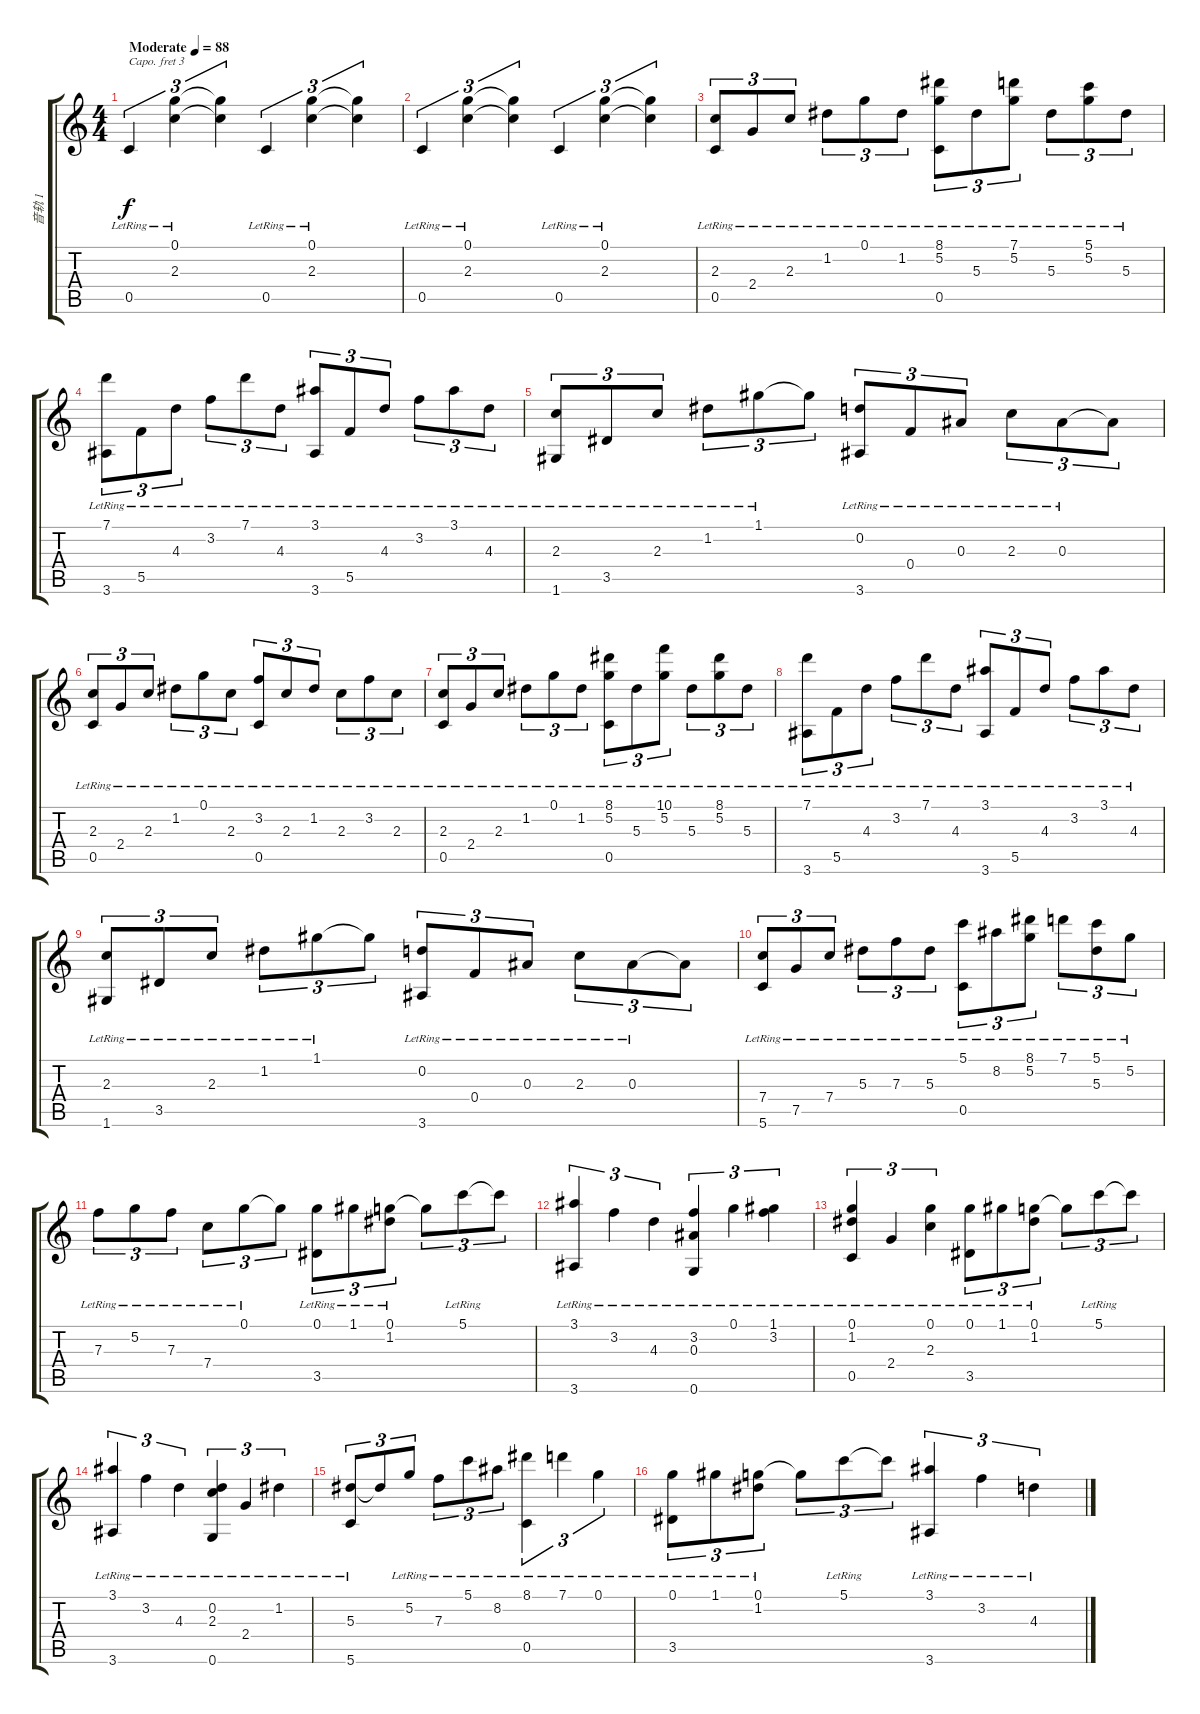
\track ("音轨 1" "音轨 1") {instrument acousticguitarnylon}
\staff {score tabs}
\capo 3
\tuning (E4 B3 G3 D3 A2 E2) {hide}
\ts (4 4)
\tempo (88 "Moderate")
\clef g2
\ks c
0.5{lr}.4{tu (3 2) dy f instrument acousticguitarnylon} (0.1{lr} 2.3{lr}).4{tu (3 2)} (0.1{t} 2.3{t}).4{tu (3 2)} 0.5{lr}.4{tu (3 2)} (0.1{lr} 2.3{lr}).4{tu (3 2)} (0.1{t} 2.3{t}).4{tu (3 2)} |
0.5{lr}.4{tu (3 2)} (0.1{lr} 2.3{lr}).4{tu (3 2)} (0.1{t} 2.3{t}).4{tu (3 2)} 0.5{lr}.4{tu (3 2)} (0.1{lr} 2.3{lr}).4{tu (3 2)} (0.1{t} 2.3{t}).4{tu (3 2)} |
(2.3{lr} 0.5{lr}).8{tu (3 2)} 2.4{lr}.8{tu (3 2)} 2.3{lr}.8{tu (3 2)} 1.2{lr}.8{tu (3 2)} 0.1{lr}.8{tu (3 2)} 1.2{lr}.8{tu (3 2)} (8.1{lr} 5.2{lr} 0.5{lr}).8{tu (3 2)} 5.3{lr}.8{tu (3 2)} (7.1{lr} 5.2{lr}).8{tu (3 2)} 5.3{lr}.8{tu (3 2)} (5.1{lr} 5.2{lr}).8{tu (3 2)} 5.3{lr}.8{tu (3 2)} |
(7.1{lr} 3.6{lr}).8{tu (3 2)} 5.5{lr}.8{tu (3 2)} 4.3{lr}.8{tu (3 2)} 3.2{lr}.8{tu (3 2)} 7.1{lr}.8{tu (3 2)} 4.3{lr}.8{tu (3 2)} (3.1{lr} 3.6{lr}).8{tu (3 2)} 5.5{lr}.8{tu (3 2)} 4.3{lr}.8{tu (3 2)} 3.2{lr}.8{tu (3 2)} 3.1{lr}.8{tu (3 2)} 4.3{lr}.8{tu (3 2)} |
(2.3{lr} 1.6{lr}).8{tu (3 2)} 3.5{lr}.8{tu (3 2)} 2.3{lr}.8{tu (3 2)} 1.2{lr}.8{tu (3 2)} 1.1{lr}.8{tu (3 2)} 1.1{t}.8{tu (3 2)} (0.2{lr} 3.6{lr}).8{tu (3 2)} 0.4{lr}.8{tu (3 2)} 0.3{lr}.8{tu (3 2)} 2.3{lr}.8{tu (3 2)} 0.3{lr}.8{tu (3 2)} 0.3{t}.8{tu (3 2)} |
(2.3{lr} 0.5{lr}).8{tu (3 2)} 2.4{lr}.8{tu (3 2)} 2.3{lr}.8{tu (3 2)} 1.2{lr}.8{tu (3 2)} 0.1{lr}.8{tu (3 2)} 2.3{lr}.8{tu (3 2)} (3.2{lr} 0.5{lr}).8{tu (3 2)} 2.3{lr}.8{tu (3 2)} 1.2{lr}.8{tu (3 2)} 2.3{lr}.8{tu (3 2)} 3.2{lr}.8{tu (3 2)} 2.3{lr}.8{tu (3 2)} |
(2.3{lr} 0.5{lr}).8{tu (3 2)} 2.4{lr}.8{tu (3 2)} 2.3{lr}.8{tu (3 2)} 1.2{lr}.8{tu (3 2)} 0.1{lr}.8{tu (3 2)} 1.2{lr}.8{tu (3 2)} (8.1{lr} 5.2{lr} 0.5{lr}).8{tu (3 2)} 5.3{lr}.8{tu (3 2)} (10.1{lr} 5.2{lr}).8{tu (3 2)} 5.3{lr}.8{tu (3 2)} (8.1{lr} 5.2{lr}).8{tu (3 2)} 5.3{lr}.8{tu (3 2)} |
(7.1{lr} 3.6{lr}).8{tu (3 2)} 5.5{lr}.8{tu (3 2)} 4.3{lr}.8{tu (3 2)} 3.2{lr}.8{tu (3 2)} 7.1{lr}.8{tu (3 2)} 4.3{lr}.8{tu (3 2)} (3.1{lr} 3.6{lr}).8{tu (3 2)} 5.5{lr}.8{tu (3 2)} 4.3{lr}.8{tu (3 2)} 3.2{lr}.8{tu (3 2)} 3.1{lr}.8{tu (3 2)} 4.3{lr}.8{tu (3 2)} |
(2.3{lr} 1.6{lr}).8{tu (3 2)} 3.5{lr}.8{tu (3 2)} 2.3{lr}.8{tu (3 2)} 1.2{lr}.8{tu (3 2)} 1.1{lr}.8{tu (3 2)} 1.1{t}.8{tu (3 2)} (0.2{lr} 3.6{lr}).8{tu (3 2)} 0.4{lr}.8{tu (3 2)} 0.3{lr}.8{tu (3 2)} 2.3{lr}.8{tu (3 2)} 0.3{lr}.8{tu (3 2)} 0.3{t}.8{tu (3 2)} |
(7.4{lr} 5.6{lr}).8{tu (3 2)} 7.5{lr}.8{tu (3 2)} 7.4{lr}.8{tu (3 2)} 5.3{lr}.8{tu (3 2)} 7.3{lr}.8{tu (3 2)} 5.3{lr}.8{tu (3 2)} (5.1{lr} 0.5{lr}).8{tu (3 2)} 8.2{lr}.8{tu (3 2)} (8.1{lr} 5.2{lr}).8{tu (3 2)} 7.1{lr}.8{tu (3 2)} (5.1{lr} 5.3{lr}).8{tu (3 2)} 5.2{lr}.8{tu (3 2)} |
7.3{lr}.8{tu (3 2)} 5.2{lr}.8{tu (3 2)} 7.3{lr}.8{tu (3 2)} 7.4{lr}.8{tu (3 2)} 0.1{lr}.8{tu (3 2)} 0.1{t}.8{tu (3 2)} (0.1{lr} 3.5{lr}).8{tu (3 2)} 1.1{lr}.8{tu (3 2)} (0.1{lr} 1.2{lr}).8{tu (3 2)} 0.1{t}.8{tu (3 2)} 5.1{lr}.8{tu (3 2)} 5.1{t}.8{tu (3 2)} |
(3.1{lr} 3.6{lr}).4{tu (3 2)} 3.2{lr}.4{tu (3 2)} 4.3{lr}.4{tu (3 2)} (3.2{lr} 0.3{lr} 0.6{lr}).4{tu (3 2)} 0.1{lr}.4{tu (3 2)} (1.1{lr} 3.2{lr}).4{tu (3 2)} |
(0.1{lr} 1.2{lr} 0.5{lr}).4{tu (3 2)} 2.4{lr}.4{tu (3 2)} (0.1{lr} 2.3{lr}).4{tu (3 2)} (0.1{lr} 3.5{lr}).8{tu (3 2)} 1.1{lr}.8{tu (3 2)} (0.1{lr} 1.2{lr}).8{tu (3 2)} 0.1{t}.8{tu (3 2)} 5.1{lr}.8{tu (3 2)} 5.1{t}.8{tu (3 2)} |
(3.1{lr} 3.6{lr}).4{tu (3 2)} 3.2{lr}.4{tu (3 2)} 4.3{lr}.4{tu (3 2)} (0.2{lr} 2.3{lr} 0.6{lr}).4{tu (3 2)} 2.4{lr}.4{tu (3 2)} 1.2{lr}.4{tu (3 2)} |
(5.3{lr} 5.6{lr}).8{tu (3 2)} 5.3{t}.8{tu (3 2)} 5.2{lr}.8{tu (3 2)} 7.3{lr}.8{tu (3 2)} 5.1{lr}.8{tu (3 2)} 8.2{lr}.8{tu (3 2)} (8.1{lr} 0.5{lr}).4{tu (3 2)} 7.1{lr}.4{tu (3 2)} 0.1{lr}.4{tu (3 2)} |
(0.1{lr} 3.5{lr}).8{tu (3 2)} 1.1{lr}.8{tu (3 2)} (0.1{lr} 1.2{lr}).8{tu (3 2)} 0.1{t}.8{tu (3 2)} 5.1{lr}.8{tu (3 2)} 5.1{t}.8{tu (3 2)} (3.1{lr} 3.6{lr}).4{tu (3 2)} 3.2{lr}.4{tu (3 2)} 4.3{lr}.4{tu (3 2)}
